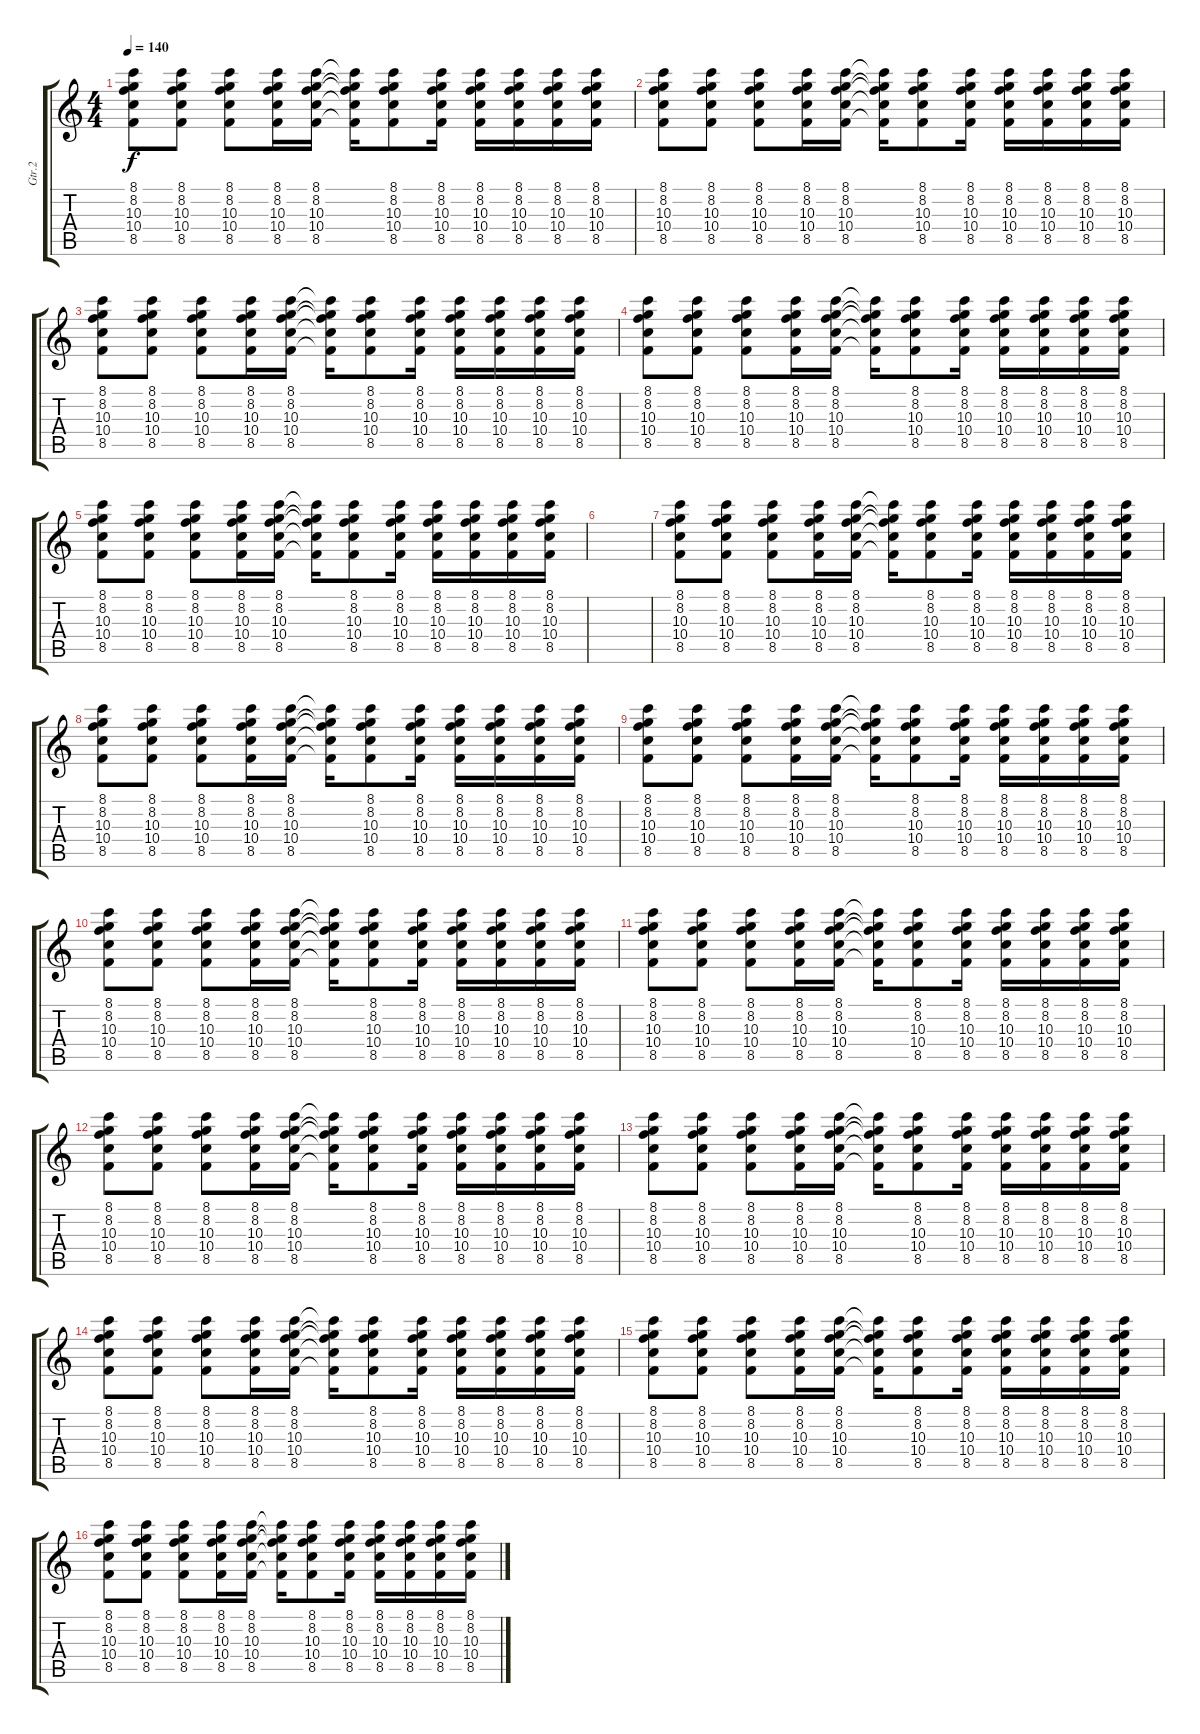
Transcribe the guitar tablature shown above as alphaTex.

\track ("Gtr.2" "Gtr.2") {instrument electricguitarclean}
\staff {score tabs}
\tuning (E4 B3 G3 D3 A2 D2) {hide}
\ts (4 4)
\tempo 140
\clef g2
\ks c
(8.1 8.2 10.3 10.4 8.5).8{dy f} (8.1 8.2 10.3 10.4 8.5).8 (8.1 8.2 10.3 10.4 8.5).8 (8.1 8.2 10.3 10.4 8.5).16 (8.1 8.2 10.3 10.4 8.5).16 (8.1{t} 8.2{t} 10.3{t} 10.4{t} 8.5{t}).16 (8.1 8.2 10.3 10.4 8.5).8 (8.1 8.2 10.3 10.4 8.5).16 (8.1 8.2 10.3 10.4 8.5).16 (8.1 8.2 10.3 10.4 8.5).16 (8.1 8.2 10.3 10.4 8.5).16 (8.1 8.2 10.3 10.4 8.5).16 |
(8.1 8.2 10.3 10.4 8.5).8 (8.1 8.2 10.3 10.4 8.5).8 (8.1 8.2 10.3 10.4 8.5).8 (8.1 8.2 10.3 10.4 8.5).16 (8.1 8.2 10.3 10.4 8.5).16 (8.1{t} 8.2{t} 10.3{t} 10.4{t} 8.5{t}).16 (8.1 8.2 10.3 10.4 8.5).8 (8.1 8.2 10.3 10.4 8.5).16 (8.1 8.2 10.3 10.4 8.5).16 (8.1 8.2 10.3 10.4 8.5).16 (8.1 8.2 10.3 10.4 8.5).16 (8.1 8.2 10.3 10.4 8.5).16 |
(8.1 8.2 10.3 10.4 8.5).8 (8.1 8.2 10.3 10.4 8.5).8 (8.1 8.2 10.3 10.4 8.5).8 (8.1 8.2 10.3 10.4 8.5).16 (8.1 8.2 10.3 10.4 8.5).16 (8.1{t} 8.2{t} 10.3{t} 10.4{t} 8.5{t}).16 (8.1 8.2 10.3 10.4 8.5).8 (8.1 8.2 10.3 10.4 8.5).16 (8.1 8.2 10.3 10.4 8.5).16 (8.1 8.2 10.3 10.4 8.5).16 (8.1 8.2 10.3 10.4 8.5).16 (8.1 8.2 10.3 10.4 8.5).16 |
(8.1 8.2 10.3 10.4 8.5).8 (8.1 8.2 10.3 10.4 8.5).8 (8.1 8.2 10.3 10.4 8.5).8 (8.1 8.2 10.3 10.4 8.5).16 (8.1 8.2 10.3 10.4 8.5).16 (8.1{t} 8.2{t} 10.3{t} 10.4{t} 8.5{t}).16 (8.1 8.2 10.3 10.4 8.5).8 (8.1 8.2 10.3 10.4 8.5).16 (8.1 8.2 10.3 10.4 8.5).16 (8.1 8.2 10.3 10.4 8.5).16 (8.1 8.2 10.3 10.4 8.5).16 (8.1 8.2 10.3 10.4 8.5).16 |
(8.1 8.2 10.3 10.4 8.5).8 (8.1 8.2 10.3 10.4 8.5).8 (8.1 8.2 10.3 10.4 8.5).8 (8.1 8.2 10.3 10.4 8.5).16 (8.1 8.2 10.3 10.4 8.5).16 (8.1{t} 8.2{t} 10.3{t} 10.4{t} 8.5{t}).16 (8.1 8.2 10.3 10.4 8.5).8 (8.1 8.2 10.3 10.4 8.5).16 (8.1 8.2 10.3 10.4 8.5).16 (8.1 8.2 10.3 10.4 8.5).16 (8.1 8.2 10.3 10.4 8.5).16 (8.1 8.2 10.3 10.4 8.5).16 |
|
(8.1 8.2 10.3 10.4 8.5).8 (8.1 8.2 10.3 10.4 8.5).8 (8.1 8.2 10.3 10.4 8.5).8 (8.1 8.2 10.3 10.4 8.5).16 (8.1 8.2 10.3 10.4 8.5).16 (8.1{t} 8.2{t} 10.3{t} 10.4{t} 8.5{t}).16 (8.1 8.2 10.3 10.4 8.5).8 (8.1 8.2 10.3 10.4 8.5).16 (8.1 8.2 10.3 10.4 8.5).16 (8.1 8.2 10.3 10.4 8.5).16 (8.1 8.2 10.3 10.4 8.5).16 (8.1 8.2 10.3 10.4 8.5).16 |
(8.1 8.2 10.3 10.4 8.5).8 (8.1 8.2 10.3 10.4 8.5).8 (8.1 8.2 10.3 10.4 8.5).8 (8.1 8.2 10.3 10.4 8.5).16 (8.1 8.2 10.3 10.4 8.5).16 (8.1{t} 8.2{t} 10.3{t} 10.4{t} 8.5{t}).16 (8.1 8.2 10.3 10.4 8.5).8 (8.1 8.2 10.3 10.4 8.5).16 (8.1 8.2 10.3 10.4 8.5).16 (8.1 8.2 10.3 10.4 8.5).16 (8.1 8.2 10.3 10.4 8.5).16 (8.1 8.2 10.3 10.4 8.5).16 |
(8.1 8.2 10.3 10.4 8.5).8 (8.1 8.2 10.3 10.4 8.5).8 (8.1 8.2 10.3 10.4 8.5).8 (8.1 8.2 10.3 10.4 8.5).16 (8.1 8.2 10.3 10.4 8.5).16 (8.1{t} 8.2{t} 10.3{t} 10.4{t} 8.5{t}).16 (8.1 8.2 10.3 10.4 8.5).8 (8.1 8.2 10.3 10.4 8.5).16 (8.1 8.2 10.3 10.4 8.5).16 (8.1 8.2 10.3 10.4 8.5).16 (8.1 8.2 10.3 10.4 8.5).16 (8.1 8.2 10.3 10.4 8.5).16 |
(8.1 8.2 10.3 10.4 8.5).8 (8.1 8.2 10.3 10.4 8.5).8 (8.1 8.2 10.3 10.4 8.5).8 (8.1 8.2 10.3 10.4 8.5).16 (8.1 8.2 10.3 10.4 8.5).16 (8.1{t} 8.2{t} 10.3{t} 10.4{t} 8.5{t}).16 (8.1 8.2 10.3 10.4 8.5).8 (8.1 8.2 10.3 10.4 8.5).16 (8.1 8.2 10.3 10.4 8.5).16 (8.1 8.2 10.3 10.4 8.5).16 (8.1 8.2 10.3 10.4 8.5).16 (8.1 8.2 10.3 10.4 8.5).16 |
(8.1 8.2 10.3 10.4 8.5).8 (8.1 8.2 10.3 10.4 8.5).8 (8.1 8.2 10.3 10.4 8.5).8 (8.1 8.2 10.3 10.4 8.5).16 (8.1 8.2 10.3 10.4 8.5).16 (8.1{t} 8.2{t} 10.3{t} 10.4{t} 8.5{t}).16 (8.1 8.2 10.3 10.4 8.5).8 (8.1 8.2 10.3 10.4 8.5).16 (8.1 8.2 10.3 10.4 8.5).16 (8.1 8.2 10.3 10.4 8.5).16 (8.1 8.2 10.3 10.4 8.5).16 (8.1 8.2 10.3 10.4 8.5).16 |
(8.1 8.2 10.3 10.4 8.5).8 (8.1 8.2 10.3 10.4 8.5).8 (8.1 8.2 10.3 10.4 8.5).8 (8.1 8.2 10.3 10.4 8.5).16 (8.1 8.2 10.3 10.4 8.5).16 (8.1{t} 8.2{t} 10.3{t} 10.4{t} 8.5{t}).16 (8.1 8.2 10.3 10.4 8.5).8 (8.1 8.2 10.3 10.4 8.5).16 (8.1 8.2 10.3 10.4 8.5).16 (8.1 8.2 10.3 10.4 8.5).16 (8.1 8.2 10.3 10.4 8.5).16 (8.1 8.2 10.3 10.4 8.5).16 |
(8.1 8.2 10.3 10.4 8.5).8 (8.1 8.2 10.3 10.4 8.5).8 (8.1 8.2 10.3 10.4 8.5).8 (8.1 8.2 10.3 10.4 8.5).16 (8.1 8.2 10.3 10.4 8.5).16 (8.1{t} 8.2{t} 10.3{t} 10.4{t} 8.5{t}).16 (8.1 8.2 10.3 10.4 8.5).8 (8.1 8.2 10.3 10.4 8.5).16 (8.1 8.2 10.3 10.4 8.5).16 (8.1 8.2 10.3 10.4 8.5).16 (8.1 8.2 10.3 10.4 8.5).16 (8.1 8.2 10.3 10.4 8.5).16 |
(8.1 8.2 10.3 10.4 8.5).8 (8.1 8.2 10.3 10.4 8.5).8 (8.1 8.2 10.3 10.4 8.5).8 (8.1 8.2 10.3 10.4 8.5).16 (8.1 8.2 10.3 10.4 8.5).16 (8.1{t} 8.2{t} 10.3{t} 10.4{t} 8.5{t}).16 (8.1 8.2 10.3 10.4 8.5).8 (8.1 8.2 10.3 10.4 8.5).16 (8.1 8.2 10.3 10.4 8.5).16 (8.1 8.2 10.3 10.4 8.5).16 (8.1 8.2 10.3 10.4 8.5).16 (8.1 8.2 10.3 10.4 8.5).16 |
(8.1 8.2 10.3 10.4 8.5).8 (8.1 8.2 10.3 10.4 8.5).8 (8.1 8.2 10.3 10.4 8.5).8 (8.1 8.2 10.3 10.4 8.5).16 (8.1 8.2 10.3 10.4 8.5).16 (8.1{t} 8.2{t} 10.3{t} 10.4{t} 8.5{t}).16 (8.1 8.2 10.3 10.4 8.5).8 (8.1 8.2 10.3 10.4 8.5).16 (8.1 8.2 10.3 10.4 8.5).16 (8.1 8.2 10.3 10.4 8.5).16 (8.1 8.2 10.3 10.4 8.5).16 (8.1 8.2 10.3 10.4 8.5).16 |
(8.1 8.2 10.3 10.4 8.5).8 (8.1 8.2 10.3 10.4 8.5).8 (8.1 8.2 10.3 10.4 8.5).8 (8.1 8.2 10.3 10.4 8.5).16 (8.1 8.2 10.3 10.4 8.5).16 (8.1{t} 8.2{t} 10.3{t} 10.4{t} 8.5{t}).16 (8.1 8.2 10.3 10.4 8.5).8 (8.1 8.2 10.3 10.4 8.5).16 (8.1 8.2 10.3 10.4 8.5).16 (8.1 8.2 10.3 10.4 8.5).16 (8.1 8.2 10.3 10.4 8.5).16 (8.1 8.2 10.3 10.4 8.5).16
